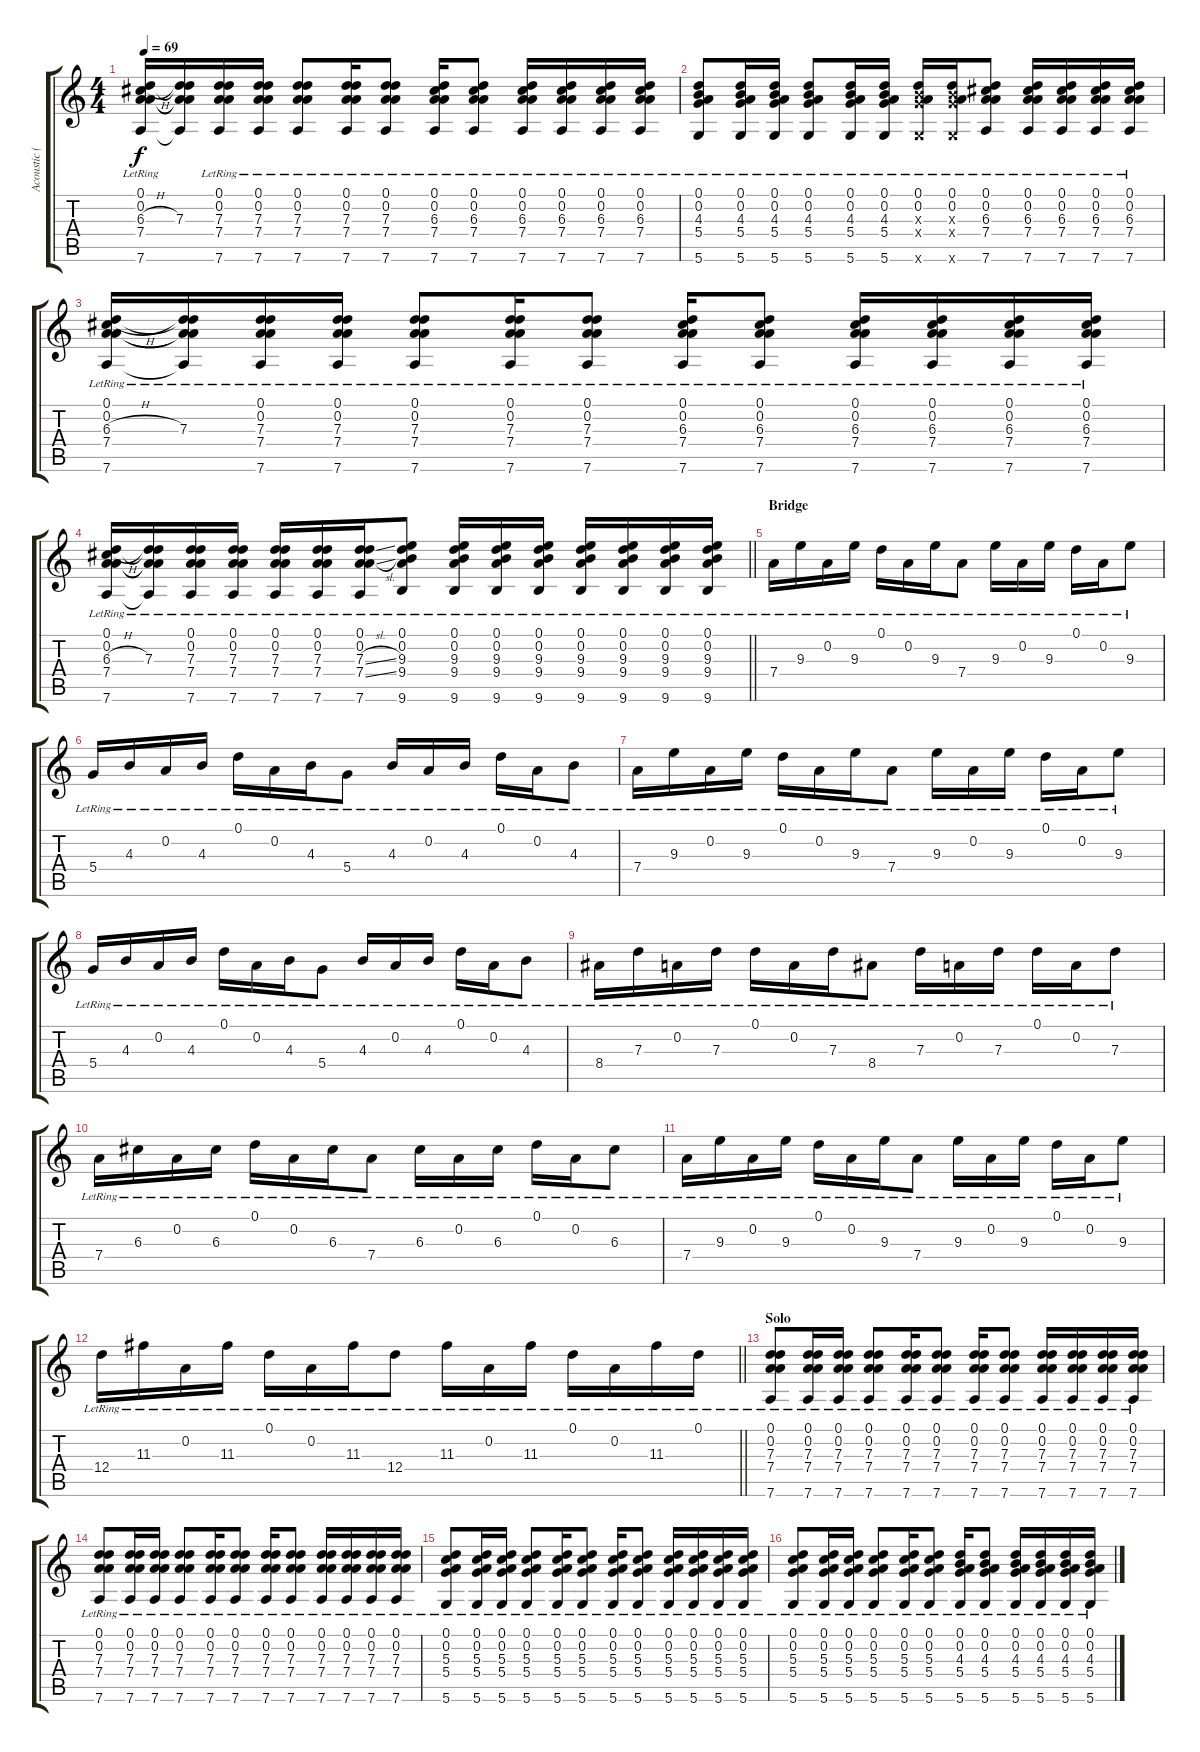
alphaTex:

\track ("Acoustic (Center)" "Acoustic (") {instrument acousticguitarsteel}
\staff {score tabs}
\tuning (D4 A3 G3 D3 A2 D2) {hide}
\ts (4 4)
\tempo 69
\clef g2
\ks c
(0.1{lr} 0.2{lr} 6.3{h lr} 7.4{lr} 7.6{lr}).16{dy f} (0.1{t} 0.2{t} 7.3 7.4{t} 7.6{t}).16 (0.1{lr} 0.2{lr} 7.3{lr} 7.4{lr} 7.6{lr}).16 (0.1{lr} 0.2{lr} 7.3{lr} 7.4{lr} 7.6{lr}).16 (0.1{lr} 0.2{lr} 7.3 7.4 7.6).8 (0.1{lr} 0.2{lr} 7.3{lr} 7.4{lr} 7.6{lr}).16 (0.1{lr} 0.2{lr} 7.3{lr} 7.4{lr} 7.6{lr}).8 (0.1{lr} 0.2{lr} 6.3{lr} 7.4{lr} 7.6{lr}).16 (0.1{lr} 0.2{lr} 6.3{lr} 7.4{lr} 7.6{lr}).8 (0.1{lr} 0.2{lr} 6.3{lr} 7.4{lr} 7.6{lr}).16 (0.1{lr} 0.2{lr} 6.3{lr} 7.4{lr} 7.6{lr}).16 (0.1{lr} 0.2{lr} 6.3{lr} 7.4{lr} 7.6{lr}).16 (0.1 0.2{lr} 6.3{lr} 7.4{lr} 7.6{lr}).16 |
(0.1{lr} 0.2{lr} 4.3{lr} 5.4{lr} 5.6{lr}).8 (0.1{lr} 0.2{lr} 4.3{lr} 5.4{lr} 5.6{lr}).16 (0.1{lr} 0.2{lr} 4.3{lr} 5.4{lr} 5.6{lr}).16 (0.1{lr} 0.2{lr} 4.3{lr} 5.4{lr} 5.6{lr}).8 (0.1{lr} 0.2{lr} 4.3{lr} 5.4{lr} 5.6{lr}).16 (0.1{lr} 0.2{lr} 4.3{lr} 5.4{lr} 5.6{lr}).16 (0.1{lr} 0.2{lr} 4.3{x} 5.4{x} 5.6{x}).16 (0.1{lr} 0.2{lr} 4.3{x} 5.4{x} 5.6{x}).16 (0.1{lr} 0.2{lr} 6.3{lr} 7.4{lr} 7.6{lr}).8 (0.1{lr} 0.2{lr} 6.3{lr} 7.4{lr} 7.6{lr}).16 (0.1{lr} 0.2{lr} 6.3{lr} 7.4{lr} 7.6{lr}).16 (0.1{lr} 0.2{lr} 6.3{lr} 7.4{lr} 7.6{lr}).16 (0.1{lr} 0.2{lr} 6.3{lr} 7.4{lr} 7.6{lr}).16 |
(0.1{lr} 0.2{lr} 6.3{h lr} 7.4{lr} 7.6{lr}).16 (0.1{t} 0.2{t} 7.3{lr} 7.4{t} 7.6{t}).16 (0.1{lr} 0.2{lr} 7.3{lr} 7.4{lr} 7.6{lr}).16 (0.1{lr} 0.2{lr} 7.3{lr} 7.4{lr} 7.6{lr}).16 (0.1{lr} 0.2{lr} 7.3 7.4 7.6).8 (0.1{lr} 0.2{lr} 7.3{lr} 7.4{lr} 7.6{lr}).16 (0.1{lr} 0.2{lr} 7.3{lr} 7.4{lr} 7.6{lr}).8 (0.1{lr} 0.2{lr} 6.3{lr} 7.4{lr} 7.6{lr}).16 (0.1{lr} 0.2{lr} 6.3{lr} 7.4{lr} 7.6{lr}).8 (0.1{lr} 0.2{lr} 6.3{lr} 7.4{lr} 7.6{lr}).16 (0.1{lr} 0.2{lr} 6.3{lr} 7.4{lr} 7.6{lr}).16 (0.1{lr} 0.2{lr} 6.3{lr} 7.4{lr} 7.6{lr}).16 (0.1 0.2{lr} 6.3{lr} 7.4{lr} 7.6{lr}).16 |
\barLineRight lightlight
(0.1{lr} 0.2{lr} 6.3{h lr} 7.4{lr} 7.6{lr}).16 (0.1{t} 0.2{t} 7.3{lr} 7.4{t} 7.6{t}).16 (0.1{lr} 0.2{lr} 7.3{lr} 7.4{lr} 7.6{lr}).16 (0.1{lr} 0.2{lr} 7.3{lr} 7.4{lr} 7.6{lr}).16 (0.1{lr} 0.2{lr} 7.3 7.4 7.6).16 (0.1{lr} 0.2{lr} 7.3{lr} 7.4{lr} 7.6{lr}).16 (0.1{lr} 0.2{lr} 7.3{sl lr} 7.4{sl lr} 7.6{lr}).16 (0.1{lr} 0.2{lr} 9.3{lr} 9.4{lr} 9.6{lr}).8 (0.1{lr} 0.2{lr} 9.3{lr} 9.4{lr} 9.6{lr}).16 (0.1{lr} 0.2{lr} 9.3{lr} 9.4{lr} 9.6{lr}).16 (0.1{lr} 0.2{lr} 9.3{lr} 9.4{lr} 9.6{lr}).16 (0.1{lr} 0.2{lr} 9.3{lr} 9.4{lr} 9.6{lr}).16 (0.1{lr} 0.2{lr} 9.3{lr} 9.4{lr} 9.6{lr}).16 (0.1{lr} 0.2{lr} 9.3{lr} 9.4{lr} 9.6{lr}).16 (0.1{lr} 0.2{lr} 9.3{lr} 9.4{lr} 9.6{lr}).16 |
\section ("" "Bridge")
7.4{lr}.16 9.3{lr}.16 0.2{lr}.16 9.3{lr}.16 0.1{lr}.16 0.2{lr}.16 9.3{lr}.16 7.4{lr}.8 9.3{lr}.16 0.2{lr}.16 9.3{lr}.16 0.1{lr}.16 0.2{lr}.16 9.3{lr}.8 |
5.4{lr}.16 4.3{lr}.16 0.2{lr}.16 4.3{lr}.16 0.1{lr}.16 0.2{lr}.16 4.3{lr}.16 5.4{lr}.8 4.3{lr}.16 0.2{lr}.16 4.3{lr}.16 0.1{lr}.16 0.2{lr}.16 4.3{lr}.8 |
7.4{lr}.16 9.3{lr}.16 0.2{lr}.16 9.3{lr}.16 0.1{lr}.16 0.2{lr}.16 9.3{lr}.16 7.4{lr}.8 9.3{lr}.16 0.2{lr}.16 9.3{lr}.16 0.1{lr}.16 0.2{lr}.16 9.3{lr}.8 |
5.4{lr}.16 4.3{lr}.16 0.2{lr}.16 4.3{lr}.16 0.1{lr}.16 0.2{lr}.16 4.3{lr}.16 5.4{lr}.8 4.3{lr}.16 0.2{lr}.16 4.3{lr}.16 0.1{lr}.16 0.2{lr}.16 4.3{lr}.8 |
8.4{lr}.16 7.3{lr}.16 0.2{lr}.16 7.3{lr}.16 0.1{lr}.16 0.2{lr}.16 7.3{lr}.16 8.4{lr}.8 7.3{lr}.16 0.2{lr}.16 7.3{lr}.16 0.1{lr}.16 0.2{lr}.16 7.3{lr}.8 |
7.4{lr}.16 6.3{lr}.16 0.2{lr}.16 6.3{lr}.16 0.1{lr}.16 0.2{lr}.16 6.3{lr}.16 7.4{lr}.8 6.3{lr}.16 0.2{lr}.16 6.3{lr}.16 0.1{lr}.16 0.2{lr}.16 6.3{lr}.8 |
7.4{lr}.16 9.3{lr}.16 0.2{lr}.16 9.3{lr}.16 0.1{lr}.16 0.2{lr}.16 9.3{lr}.16 7.4{lr}.8 9.3{lr}.16 0.2{lr}.16 9.3{lr}.16 0.1{lr}.16 0.2{lr}.16 9.3{lr}.8 |
\barLineRight lightlight
12.4{lr}.16 11.3{lr}.16 0.2{lr}.16 11.3{lr}.16 0.1{lr}.16 0.2{lr}.16 11.3{lr}.16 12.4{lr}.8 11.3{lr}.16 0.2{lr}.16 11.3{lr}.16 0.1{lr}.16 0.2{lr}.16 11.3{lr}.16 0.1{lr}.16 |
\section ("" "Solo")
(0.1{lr} 0.2{lr} 7.3{lr} 7.4{lr} 7.6{lr}).8 (0.1{lr} 0.2{lr} 7.3{lr} 7.4{lr} 7.6{lr}).16 (0.1{lr} 0.2{lr} 7.3{lr} 7.4{lr} 7.6{lr}).16 (0.1{lr} 0.2{lr} 7.3{lr} 7.4{lr} 7.6{lr}).8 (0.1{lr} 0.2{lr} 7.3{lr} 7.4{lr} 7.6{lr}).16 (0.1{lr} 0.2{lr} 7.3{lr} 7.4{lr} 7.6{lr}).8 (0.1{lr} 0.2{lr} 7.3{lr} 7.4{lr} 7.6{lr}).16 (0.1{lr} 0.2{lr} 7.3{lr} 7.4{lr} 7.6{lr}).8 (0.1{lr} 0.2{lr} 7.3{lr} 7.4{lr} 7.6{lr}).16 (0.1{lr} 0.2{lr} 7.3{lr} 7.4{lr} 7.6{lr}).16 (0.1{lr} 0.2{lr} 7.3{lr} 7.4{lr} 7.6{lr}).16 (0.1{lr} 0.2{lr} 7.3{lr} 7.4{lr} 7.6{lr}).16 |
(0.1{lr} 0.2{lr} 7.3{lr} 7.4{lr} 7.6{lr}).8 (0.1{lr} 0.2{lr} 7.3{lr} 7.4{lr} 7.6{lr}).16 (0.1{lr} 0.2{lr} 7.3{lr} 7.4{lr} 7.6{lr}).16 (0.1{lr} 0.2{lr} 7.3{lr} 7.4{lr} 7.6{lr}).8 (0.1{lr} 0.2{lr} 7.3{lr} 7.4{lr} 7.6{lr}).16 (0.1{lr} 0.2{lr} 7.3{lr} 7.4{lr} 7.6{lr}).8 (0.1{lr} 0.2{lr} 7.3{lr} 7.4{lr} 7.6{lr}).16 (0.1{lr} 0.2{lr} 7.3{lr} 7.4{lr} 7.6{lr}).8 (0.1{lr} 0.2{lr} 7.3{lr} 7.4{lr} 7.6{lr}).16 (0.1{lr} 0.2{lr} 7.3{lr} 7.4{lr} 7.6{lr}).16 (0.1{lr} 0.2{lr} 7.3{lr} 7.4{lr} 7.6{lr}).16 (0.1{lr} 0.2{lr} 7.3{lr} 7.4{lr} 7.6{lr}).16 |
(0.1{lr} 0.2{lr} 5.3{lr} 5.4{lr} 5.6{lr}).8 (0.1{lr} 0.2{lr} 5.3{lr} 5.4{lr} 5.6{lr}).16 (0.1{lr} 0.2{lr} 5.3{lr} 5.4{lr} 5.6{lr}).16 (0.1{lr} 0.2{lr} 5.3{lr} 5.4{lr} 5.6{lr}).8 (0.1{lr} 0.2{lr} 5.3{lr} 5.4{lr} 5.6{lr}).16 (0.1{lr} 0.2{lr} 5.3{lr} 5.4{lr} 5.6{lr}).8 (0.1{lr} 0.2{lr} 5.3{lr} 5.4{lr} 5.6{lr}).16 (0.1{lr} 0.2{lr} 5.3{lr} 5.4{lr} 5.6{lr}).8 (0.1{lr} 0.2{lr} 5.3{lr} 5.4{lr} 5.6{lr}).16 (0.1{lr} 0.2{lr} 5.3{lr} 5.4{lr} 5.6{lr}).16 (0.1{lr} 0.2{lr} 5.3{lr} 5.4{lr} 5.6{lr}).16 (0.1{lr} 0.2{lr} 5.3{lr} 5.4{lr} 5.6{lr}).16 |
(0.1{lr} 0.2{lr} 5.3{lr} 5.4{lr} 5.6{lr}).8 (0.1{lr} 0.2{lr} 5.3{lr} 5.4{lr} 5.6{lr}).16 (0.1{lr} 0.2{lr} 5.3{lr} 5.4{lr} 5.6{lr}).16 (0.1{lr} 0.2{lr} 5.3{lr} 5.4{lr} 5.6{lr}).8 (0.1{lr} 0.2{lr} 5.3{lr} 5.4{lr} 5.6{lr}).16 (0.1{lr} 0.2{lr} 5.3{lr} 5.4{lr} 5.6{lr}).8 (0.1{lr} 0.2{lr} 4.3{lr} 5.4{lr} 5.6{lr}).16 (0.1{lr} 0.2{lr} 4.3{lr} 5.4{lr} 5.6{lr}).8 (0.1{lr} 0.2{lr} 4.3{lr} 5.4{lr} 5.6{lr}).16 (0.1{lr} 0.2{lr} 4.3{lr} 5.4{lr} 5.6{lr}).16 (0.1{lr} 0.2{lr} 4.3{lr} 5.4{lr} 5.6{lr}).16 (0.1{lr} 0.2{lr} 4.3{lr} 5.4{lr} 5.6{lr}).16
